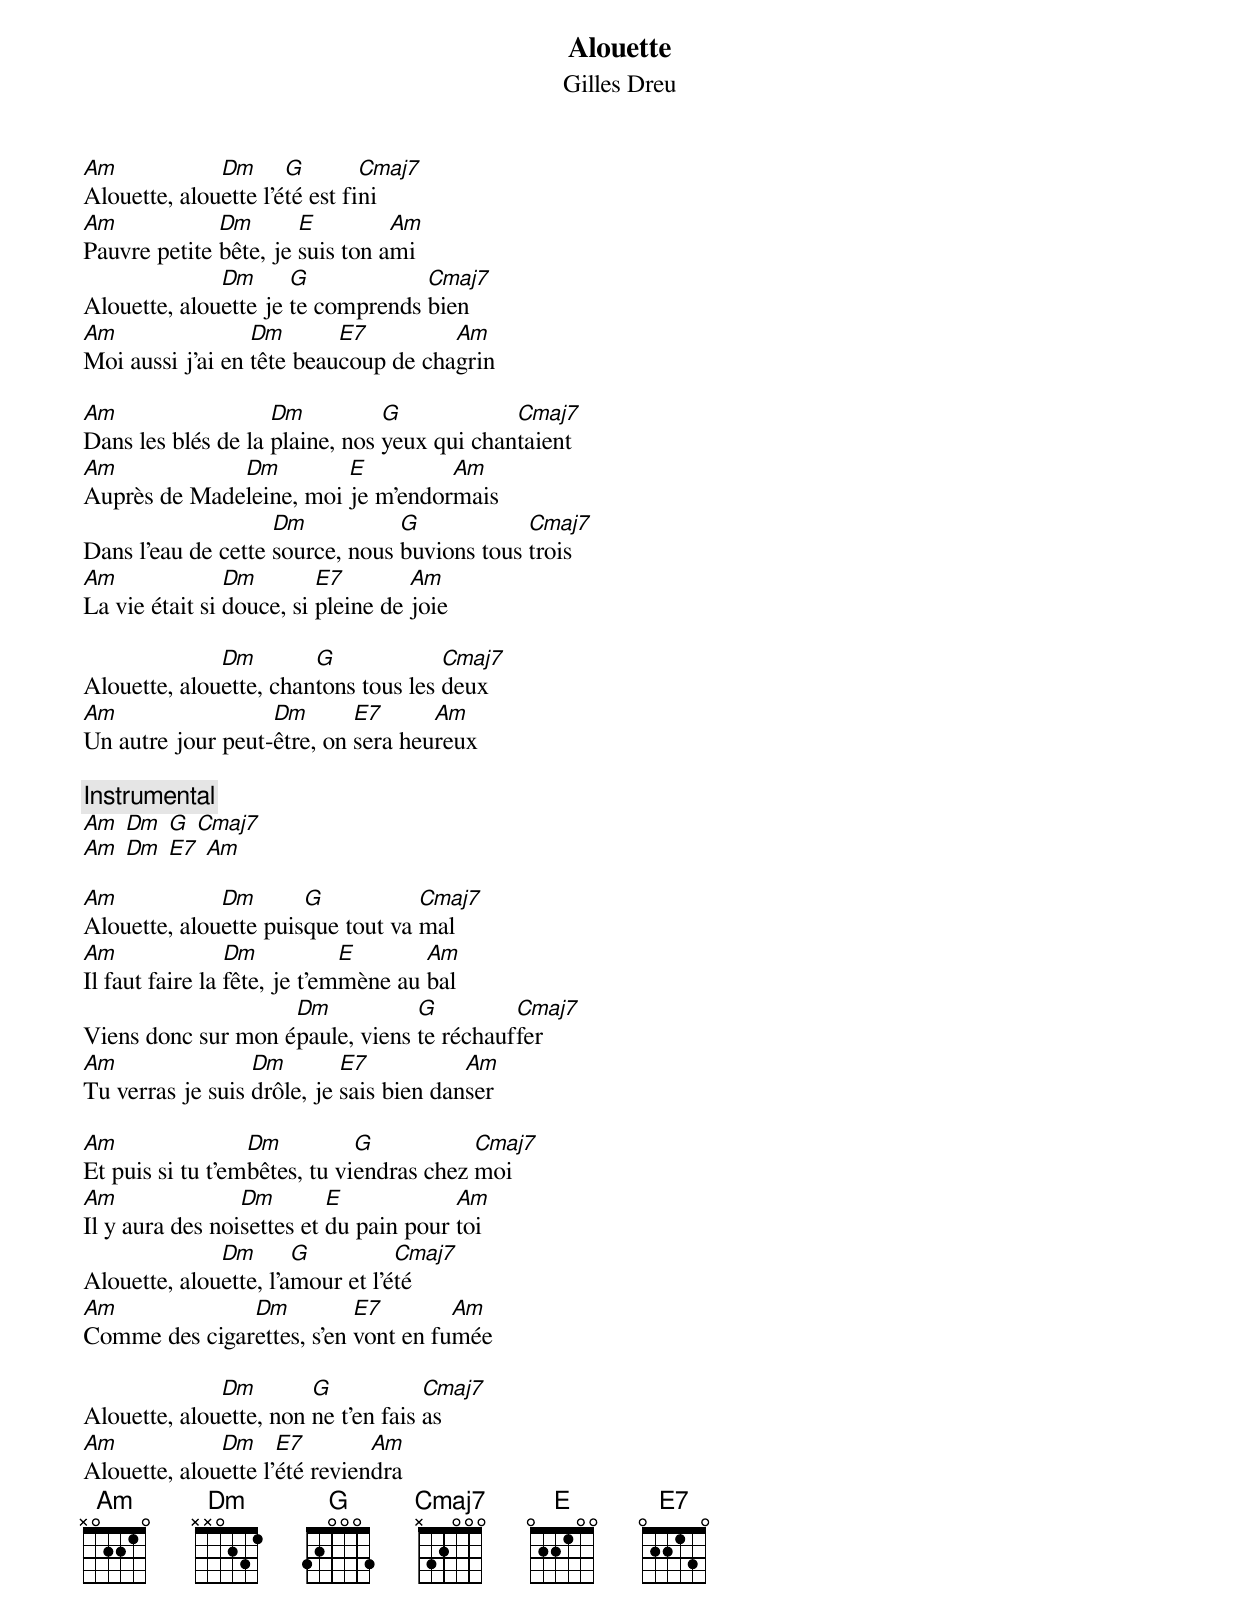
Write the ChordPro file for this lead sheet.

{t:Alouette}
{st:Gilles Dreu}
[Am]Alouette, alou[Dm]ette l'é[G]té est fi[Cmaj7]ni
[Am]Pauvre petite [Dm]bête, je [E]suis ton a[Am]mi
Alouette, alou[Dm]ette je [G]te comprends [Cmaj7]bien
[Am]Moi aussi j'ai en [Dm]tête beau[E7]coup de cha[Am]grin

[Am]Dans les blés de la [Dm]plaine, nos [G]yeux qui chan[Cmaj7]taient
[Am]Auprès de Made[Dm]leine, moi [E]je m'endor[Am]mais
Dans l'eau de cette [Dm]source, nous [G]buvions tous [Cmaj7]trois
[Am]La vie était si [Dm]douce, si [E7]pleine de [Am]joie

Alouette, alou[Dm]ette, chan[G]tons tous les [Cmaj7]deux
[Am]Un autre jour peut-[Dm]être, on [E7]sera heu[Am]reux

{c:Instrumental}
[Am] [Dm] [G] [Cmaj7]
[Am] [Dm] [E7] [Am]

[Am]Alouette, alou[Dm]ette puis[G]que tout va [Cmaj7]mal
[Am]Il faut faire la [Dm]fête, je t'em[E]mène au [Am]bal
Viens donc sur mon é[Dm]paule, viens [G]te réchauf[Cmaj7]fer
[Am]Tu verras je suis [Dm]drôle, je [E7]sais bien dan[Am]ser

[Am]Et puis si tu t'em[Dm]bêtes, tu vi[G]endras chez [Cmaj7]moi
[Am]Il y aura des noi[Dm]settes et [E]du pain pour [Am]toi
Alouette, alou[Dm]ette, l'a[G]mour et l'é[Cmaj7]té
[Am]Comme des cigar[Dm]ettes, s'en [E7]vont en fu[Am]mée

Alouette, alou[Dm]ette, non [G]ne t'en fais [Cmaj7]as
[Am]Alouette, alou[Dm]ette l'[E7]été revien[Am]dra
